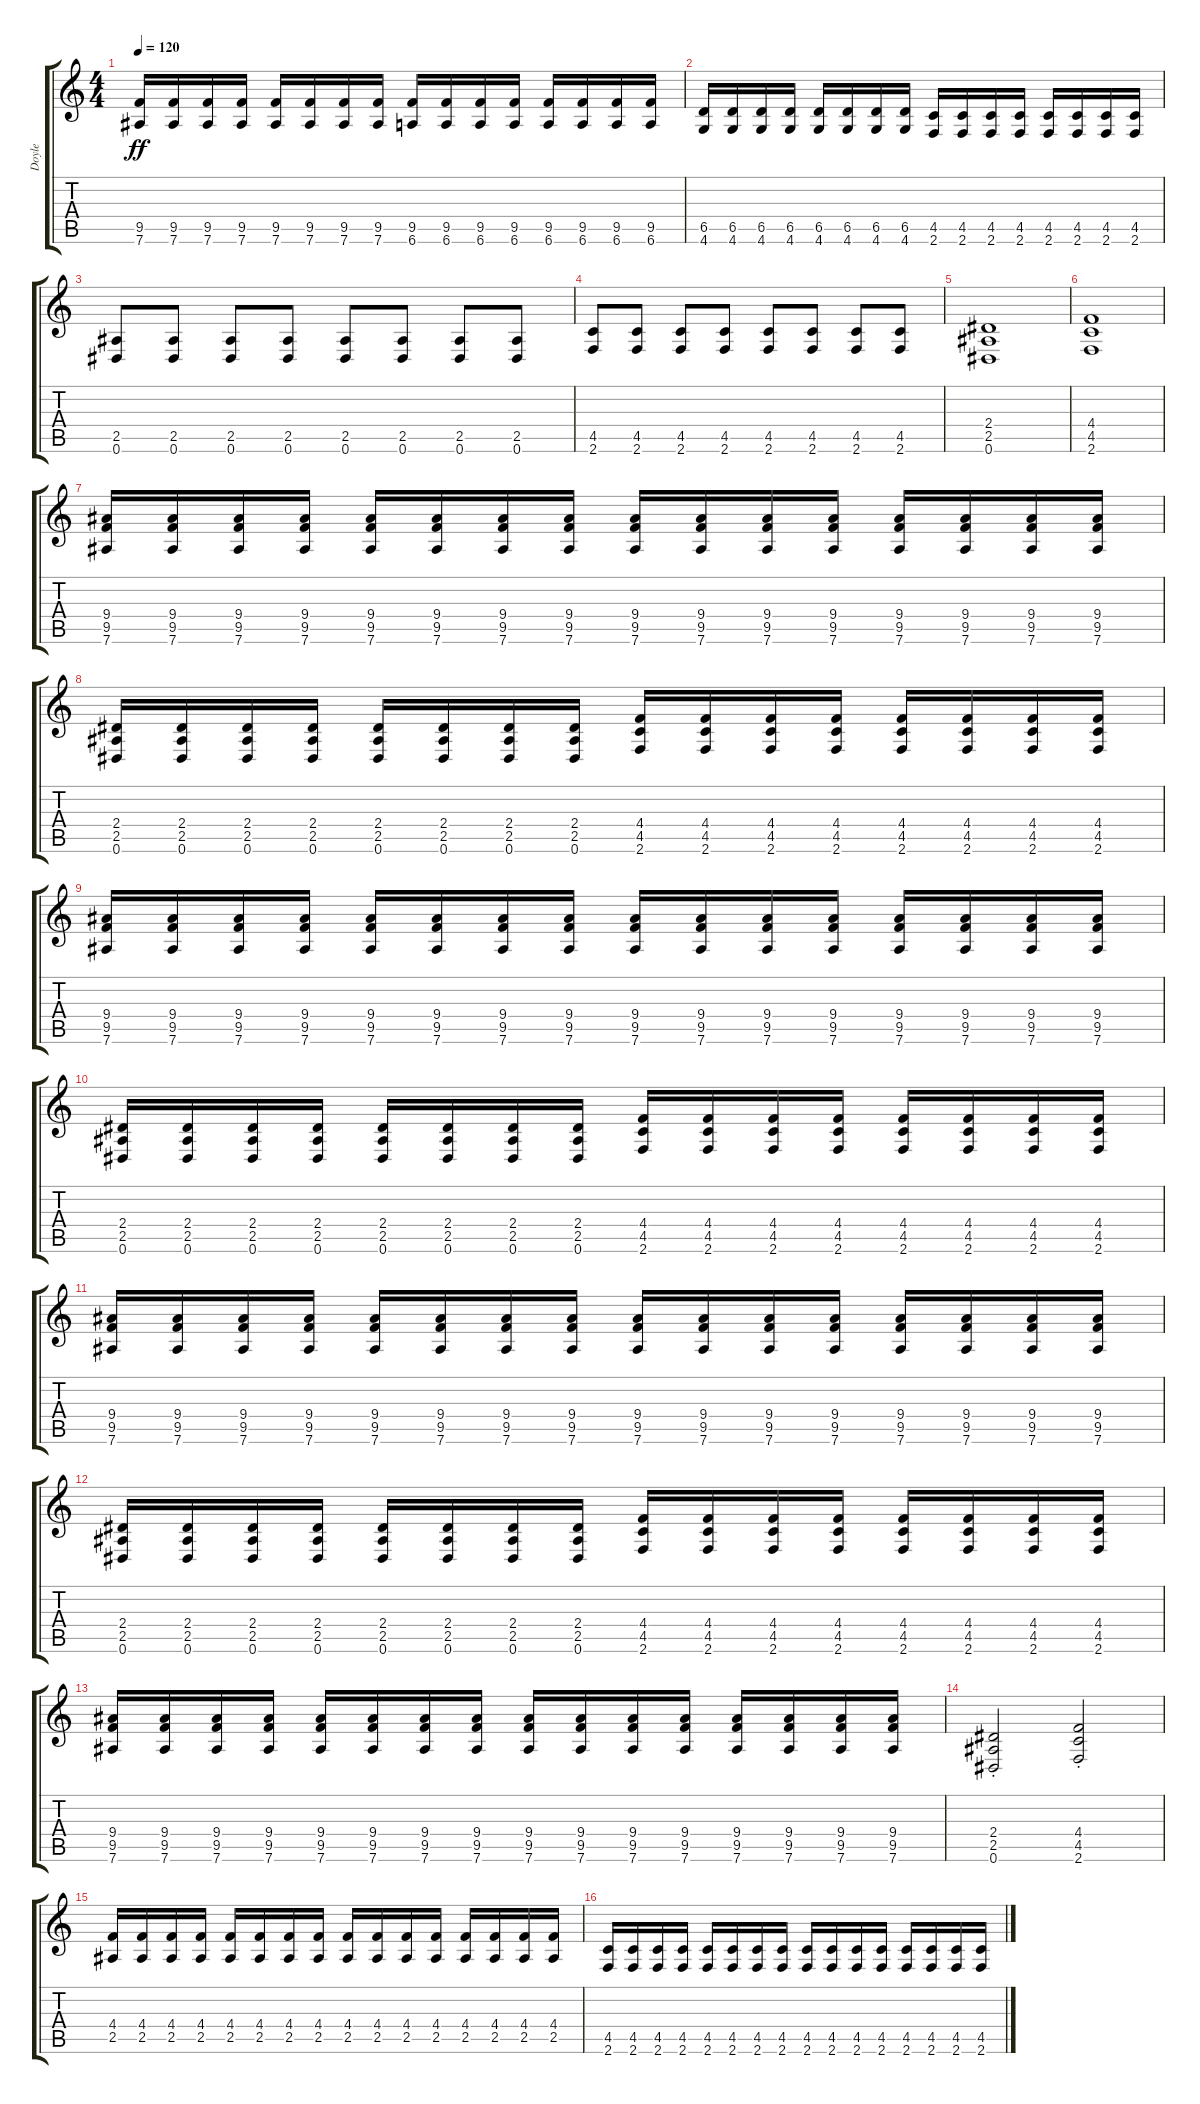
\track ("Doyle" "Doyle") {instrument distortionguitar}
\staff {score tabs}
\tuning (Eb4 Bb3 Gb3 Db3 Ab2 Eb2) {hide}
\ts (4 4)
\tempo 120
\clef g2
\ks c
(9.5 7.6).16{dy ff} (9.5 7.6).16 (9.5 7.6).16 (9.5 7.6).16 (9.5 7.6).16 (9.5 7.6).16 (9.5 7.6).16 (9.5 7.6).16 (9.5 6.6).16 (9.5 6.6).16 (9.5 6.6).16 (9.5 6.6).16 (9.5 6.6).16 (9.5 6.6).16 (9.5 6.6).16 (9.5 6.6).16 |
(6.5 4.6).16 (6.5 4.6).16 (6.5 4.6).16 (6.5 4.6).16 (6.5 4.6).16 (6.5 4.6).16 (6.5 4.6).16 (6.5 4.6).16 (4.5 2.6).16 (4.5 2.6).16 (4.5 2.6).16 (4.5 2.6).16 (4.5 2.6).16 (4.5 2.6).16 (4.5 2.6).16 (4.5 2.6).16 |
(2.5 0.6).8 (2.5 0.6).8 (2.5 0.6).8 (2.5 0.6).8 (2.5 0.6).8 (2.5 0.6).8 (2.5 0.6).8 (2.5 0.6).8 |
(4.5 2.6).8 (4.5 2.6).8 (4.5 2.6).8 (4.5 2.6).8 (4.5 2.6).8 (4.5 2.6).8 (4.5 2.6).8 (4.5 2.6).8 |
(2.4 2.5 0.6).1 |
(4.4 4.5 2.6).1 |
(9.4 9.5 7.6).16 (9.4 9.5 7.6).16 (9.4 9.5 7.6).16 (9.4 9.5 7.6).16 (9.4 9.5 7.6).16 (9.4 9.5 7.6).16 (9.4 9.5 7.6).16 (9.4 9.5 7.6).16 (9.4 9.5 7.6).16 (9.4 9.5 7.6).16 (9.4 9.5 7.6).16 (9.4 9.5 7.6).16 (9.4 9.5 7.6).16 (9.4 9.5 7.6).16 (9.4 9.5 7.6).16 (9.4 9.5 7.6).16 |
(2.4 2.5 0.6).16 (2.4 2.5 0.6).16 (2.4 2.5 0.6).16 (2.4 2.5 0.6).16 (2.4 2.5 0.6).16 (2.4 2.5 0.6).16 (2.4 2.5 0.6).16 (2.4 2.5 0.6).16 (4.4 4.5 2.6).16 (4.4 4.5 2.6).16 (4.4 4.5 2.6).16 (4.4 4.5 2.6).16 (4.4 4.5 2.6).16 (4.4 4.5 2.6).16 (4.4 4.5 2.6).16 (4.4 4.5 2.6).16 |
(9.4 9.5 7.6).16 (9.4 9.5 7.6).16 (9.4 9.5 7.6).16 (9.4 9.5 7.6).16 (9.4 9.5 7.6).16 (9.4 9.5 7.6).16 (9.4 9.5 7.6).16 (9.4 9.5 7.6).16 (9.4 9.5 7.6).16 (9.4 9.5 7.6).16 (9.4 9.5 7.6).16 (9.4 9.5 7.6).16 (9.4 9.5 7.6).16 (9.4 9.5 7.6).16 (9.4 9.5 7.6).16 (9.4 9.5 7.6).16 |
(2.4 2.5 0.6).16 (2.4 2.5 0.6).16 (2.4 2.5 0.6).16 (2.4 2.5 0.6).16 (2.4 2.5 0.6).16 (2.4 2.5 0.6).16 (2.4 2.5 0.6).16 (2.4 2.5 0.6).16 (4.4 4.5 2.6).16 (4.4 4.5 2.6).16 (4.4 4.5 2.6).16 (4.4 4.5 2.6).16 (4.4 4.5 2.6).16 (4.4 4.5 2.6).16 (4.4 4.5 2.6).16 (4.4 4.5 2.6).16 |
(9.4 9.5 7.6).16 (9.4 9.5 7.6).16 (9.4 9.5 7.6).16 (9.4 9.5 7.6).16 (9.4 9.5 7.6).16 (9.4 9.5 7.6).16 (9.4 9.5 7.6).16 (9.4 9.5 7.6).16 (9.4 9.5 7.6).16 (9.4 9.5 7.6).16 (9.4 9.5 7.6).16 (9.4 9.5 7.6).16 (9.4 9.5 7.6).16 (9.4 9.5 7.6).16 (9.4 9.5 7.6).16 (9.4 9.5 7.6).16 |
(2.4 2.5 0.6).16 (2.4 2.5 0.6).16 (2.4 2.5 0.6).16 (2.4 2.5 0.6).16 (2.4 2.5 0.6).16 (2.4 2.5 0.6).16 (2.4 2.5 0.6).16 (2.4 2.5 0.6).16 (4.4 4.5 2.6).16 (4.4 4.5 2.6).16 (4.4 4.5 2.6).16 (4.4 4.5 2.6).16 (4.4 4.5 2.6).16 (4.4 4.5 2.6).16 (4.4 4.5 2.6).16 (4.4 4.5 2.6).16 |
(9.4 9.5 7.6).16 (9.4 9.5 7.6).16 (9.4 9.5 7.6).16 (9.4 9.5 7.6).16 (9.4 9.5 7.6).16 (9.4 9.5 7.6).16 (9.4 9.5 7.6).16 (9.4 9.5 7.6).16 (9.4 9.5 7.6).16 (9.4 9.5 7.6).16 (9.4 9.5 7.6).16 (9.4 9.5 7.6).16 (9.4 9.5 7.6).16 (9.4 9.5 7.6).16 (9.4 9.5 7.6).16 (9.4 9.5 7.6).16 |
(2.4{st} 2.5{st} 0.6{st}).2 (4.4{st} 4.5{st} 2.6{st}).2 |
(4.4 2.5).16 (4.4 2.5).16 (4.4 2.5).16 (4.4 2.5).16 (4.4 2.5).16 (4.4 2.5).16 (4.4 2.5).16 (4.4 2.5).16 (4.4 2.5).16 (4.4 2.5).16 (4.4 2.5).16 (4.4 2.5).16 (4.4 2.5).16 (4.4 2.5).16 (4.4 2.5).16 (4.4 2.5).16 |
(4.5 2.6).16 (4.5 2.6).16 (4.5 2.6).16 (4.5 2.6).16 (4.5 2.6).16 (4.5 2.6).16 (4.5 2.6).16 (4.5 2.6).16 (4.5 2.6).16 (4.5 2.6).16 (4.5 2.6).16 (4.5 2.6).16 (4.5 2.6).16 (4.5 2.6).16 (4.5 2.6).16 (4.5 2.6).16
